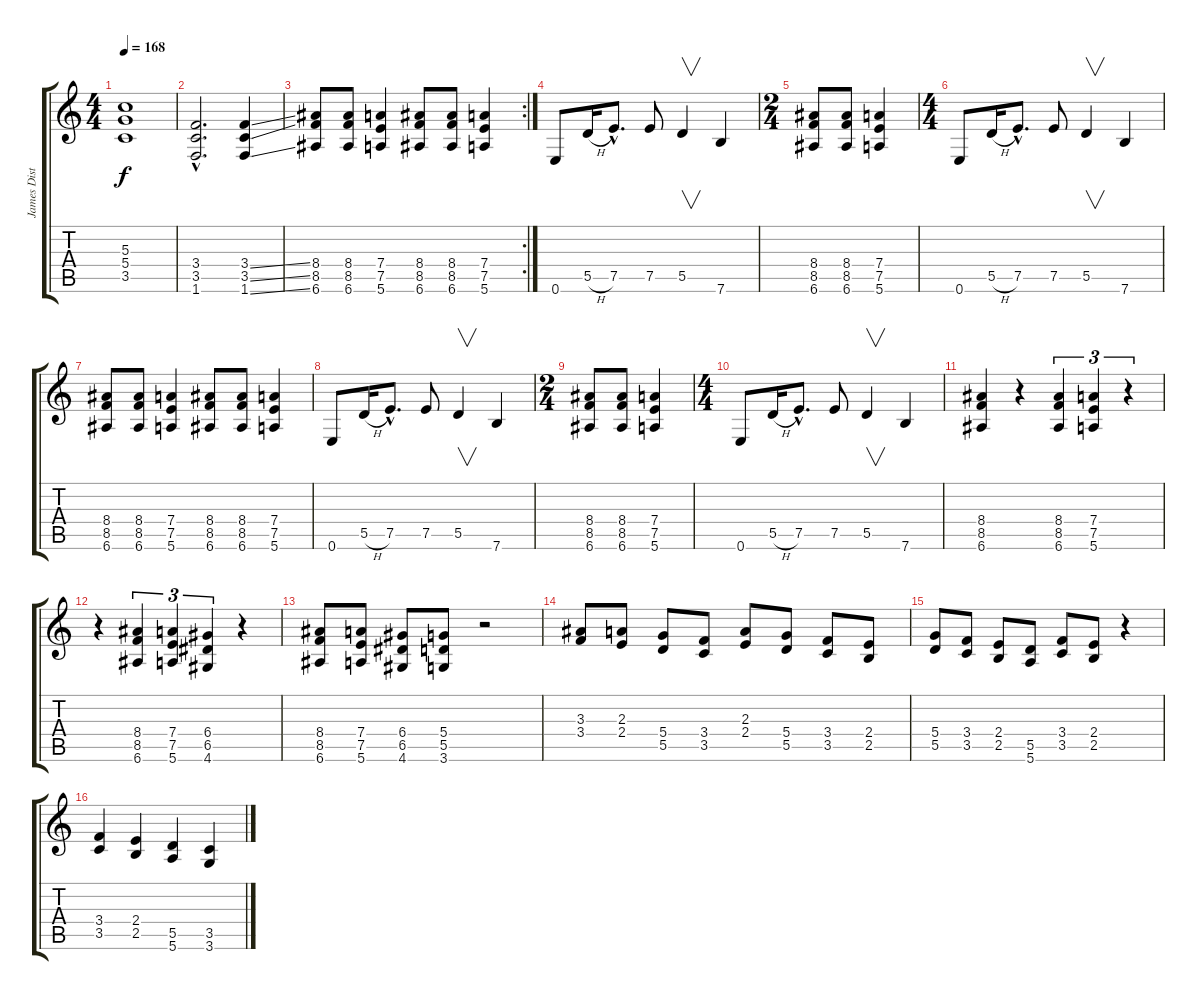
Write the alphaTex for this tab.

\track ("James Distortion" "James Dist") {instrument distortionguitar}
\staff {score tabs}
\tuning (E4 B3 G3 D3 A2 E2) {hide}
\ts (4 4)
\tempo 168
\clef g2
\ks c
(5.3 5.4 3.5).1{dy f} |
(3.4{hac} 3.5{hac} 1.6{hac}).2{d} (3.4{ss} 3.5{ss} 1.6{ss}).4 |
\rc 2
(8.4 8.5 6.6).8 (8.4 8.5 6.6).8 (7.4 7.5 5.6).4 (8.4 8.5 6.6).8 (8.4 8.5 6.6).8 (7.4 7.5 5.6).4 |
0.6.8 5.5{h}.16 7.5{hac}.8{d} 7.5.8 5.5.4{v} 7.6.4 |
\ts (2 4)
(8.4 8.5 6.6).8 (8.4 8.5 6.6).8 (7.4 7.5 5.6).4 |
\ts (4 4)
0.6.8 5.5{h}.16 7.5{hac}.8{d} 7.5.8 5.5.4{v} 7.6.4 |
(8.4 8.5 6.6).8 (8.4 8.5 6.6).8 (7.4 7.5 5.6).4 (8.4 8.5 6.6).8 (8.4 8.5 6.6).8 (7.4 7.5 5.6).4 |
0.6.8 5.5{h}.16 7.5{hac}.8{d} 7.5.8 5.5.4{v} 7.6.4 |
\ts (2 4)
(8.4 8.5 6.6).8 (8.4 8.5 6.6).8 (7.4 7.5 5.6).4 |
\ts (4 4)
0.6.8 5.5{h}.16 7.5{hac}.8{d} 7.5.8 5.5.4{v} 7.6.4 |
(8.4 8.5 6.6).4 r.4 (8.4 8.5 6.6).4{tu (3 2)} (7.4 7.5 5.6).4{tu (3 2)} r.4{tu (3 2)} |
r.4 (8.4 8.5 6.6).4{tu (3 2)} (7.4 7.5 5.6).4{tu (3 2)} (6.4 6.5 4.6).4{tu (3 2)} r.4 |
(8.4 8.5 6.6).8 (7.4 7.5 5.6).8 (6.4 6.5 4.6).8 (5.4 5.5 3.6).8 r.2 |
(3.3 3.4).8 (2.3 2.4).8 (5.4 5.5).8 (3.4 3.5).8 (2.3 2.4).8 (5.4 5.5).8 (3.4 3.5).8 (2.4 2.5).8 |
(5.4 5.5).8 (3.4 3.5).8 (2.4 2.5).8 (5.5 5.6).8 (3.4 3.5).8 (2.4 2.5).8 r.4 |
(3.4 3.5).4 (2.4 2.5).4 (5.5 5.6).4 (3.5 3.6).4
